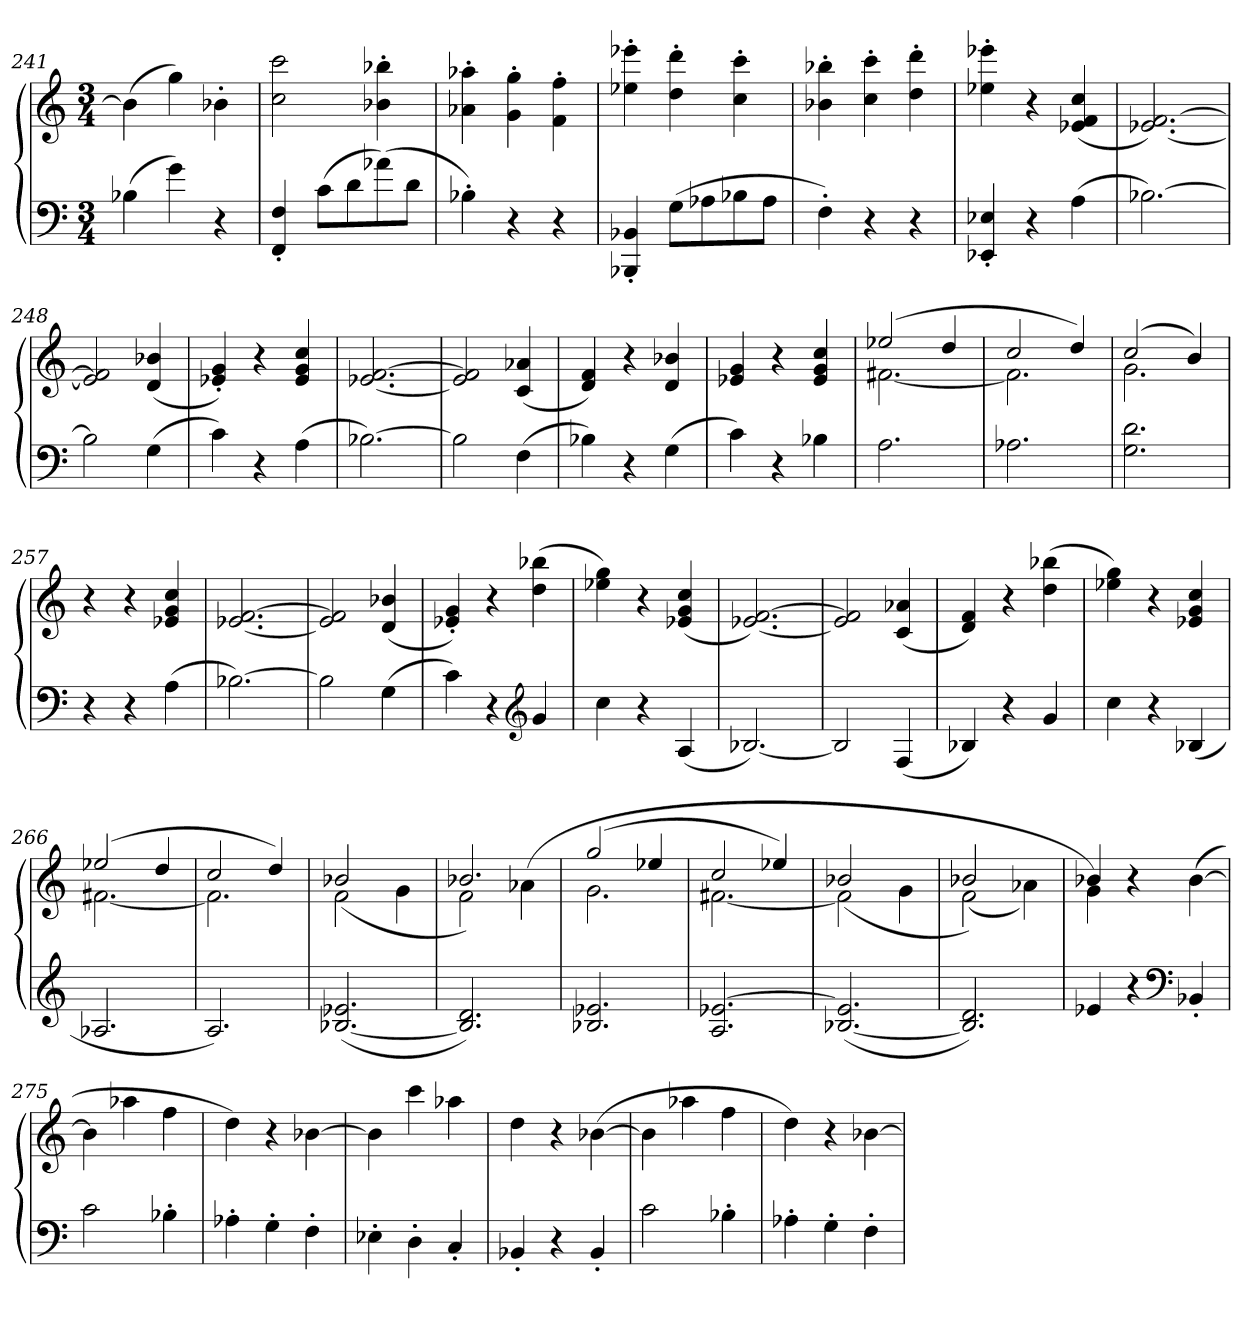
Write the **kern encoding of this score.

**kern	**kern
*part1	*part1
*staff2	*staff1
*clefF4	*clefG2
*k[]	*k[]
*M3/4	*M3/4
=241	=241
(4B-X\	(4b-\]
4g\)	4gg\)
4r	4b-X'\
=242	=242
4FF'/ 4F'/	2cc\ 2ccc\
(8c\L	.
8d\	.
(8a-X\)	4b-X'\ 4bb-X'\
8d\J	.
=243	=243
4B-X'\)	4a-X'\ 4aa-X'\
4r	4g'\ 4gg'\
4r	4f'\ 4ff'\
=244	=244
4BBB-X'/ 4BB-X'/	4ee-X'\ 4eee-X'\
(8G\L	4dd'\ 4ddd'\
8A-X\	.
8B-X\	4cc'\ 4ccc'\
8A-\J	.
=245	=245
4F'\)	4b-X'\ 4bb-X'\
4r	4cc'\ 4ccc'\
4r	4dd'\ 4ddd'\
=246	=246
4EE-X'/ 4E-X'/	4ee-X'\ 4eee-X'\
4r	4r
(4A\	(4e-X/ 4f/ 4cc/
=247	=247
[2.B-X\)	[2.e-X/ [2.f/)
=248	=248
2B-\]	2e-]/ 2f]/
(4G\	(4d/ 4b-X/
=249	=249
4c\)	4e-X'/ 4g'/)
4r	4r
(4A\	4e-/ 4g/ 4cc/
=250	=250
[2.B-X\)	[2.e-X/ [2.f/
=251	=251
2B-\]	2e-]/ 2f]/
(4F\	(4c/ 4a-X/
=252	=252
4B-X\)	4d/ 4f/)
4r	4r
(4G\	4d/ 4b-X/
=253	=253
4c\)	4e-X/ 4g/
4r	4r
4B-X\	4e-/ 4g/ 4cc/
=254	=254
*	*^
2.A\	(2ee-X/	[2.f#X\
.	4dd/	.
=255	=255	=255
2.A-X\	2cc/	2.f#\]
.	4dd/)	.
=256	=256	=256
2.G\ 2.d\	(2cc/	2.g\
.	4b/)	.
*	*v	*v
=257	=257
4r	4r
4r	4r
(4A\	4e-X/ 4g/ 4cc/
=258	=258
[2.B-X\)	[2.e-X/ [2.f/
=259	=259
2B-\]	2e-]/ 2f]/
(4G\	(4d/ 4b-X/
=260	=260
4c\)	4e-X'/ 4g'/)
4r	4r
*clefG2	*
4g/	(4dd\ 4bb-X\
=261	=261
4cc\	4ee-X\ 4gg\)
4r	4r
(4A/	(4e-X/ 4g/ 4cc/
=262	=262
[2.B-X/)	[2.e-X/ [2.f/)
=263	=263
2B-/]	2e-]/ 2f]/
(4F/	(4c/ 4a-X/
=264	=264
4B-X/)	4d/ 4f/)
4r	4r
4g/	(4dd\ 4bb-X\
=265	=265
4cc\	4ee-X\ 4gg\)
4r	4r
(4B-X/	4e-X/ 4g/ 4cc/
=266	=266
*	*^
2.A-X/	(2ee-X/	[2.f#X\
.	4dd/	.
=267	=267	=267
2.A/)	2cc/	2.f#\]
.	4dd/)	.
=268	=268	=268
([2.B-X/ 2.e-X/	2f\	(2b-X/
.	4g\	4ryy
=269	=269	=269
2.B-]/ 2.d/)	2.b-X/)	2f\
.	.	(4a-X\
=270	=270	=270
2.B-X/ 2.e-X/	(2gg/	2.g\
.	4ee-X/	.
=271	=271	=271
2.A/ [2.e-X/	2cc/	[2.f#X\
.	4ee-X/)	.
=272	=272	=272
([2.B-X/ 2.e-]/	2f#\]	(2b-X/
.	4g\	4ryy
=273	=273	=273
2.B-]/ 2.d/)	2f\	(2b-X/)
.	4a-X\)	4ryy
=274	=274	=274
4e-X/	4g\)	4b-X/
4r	4r	2ryy
*clefF4	*	*
4BB-X'/	([4b-\	.
*	*v	*v
=275	=275
2c\	4b-\]
.	4aa-X\
4B-X'\	4ff\
=276	=276
4A-X'\	4dd\)
4G'\	4r
4F'\	[4b-X\
=277	=277
4E-X'\	4b-\]
4D'\	4ccc\
4C'/	4aa-X\
=278	=278
4BB-X'/	4dd\
4r	4r
4BB-'/	([4b-X\
=279	=279
2c\	4b-\]
.	4aa-X\
4B-X'\	4ff\
=280	=280
4A-X'\	4dd\)
4G'\	4r
4F'\	[4b-X\
=	=
*-	*-
